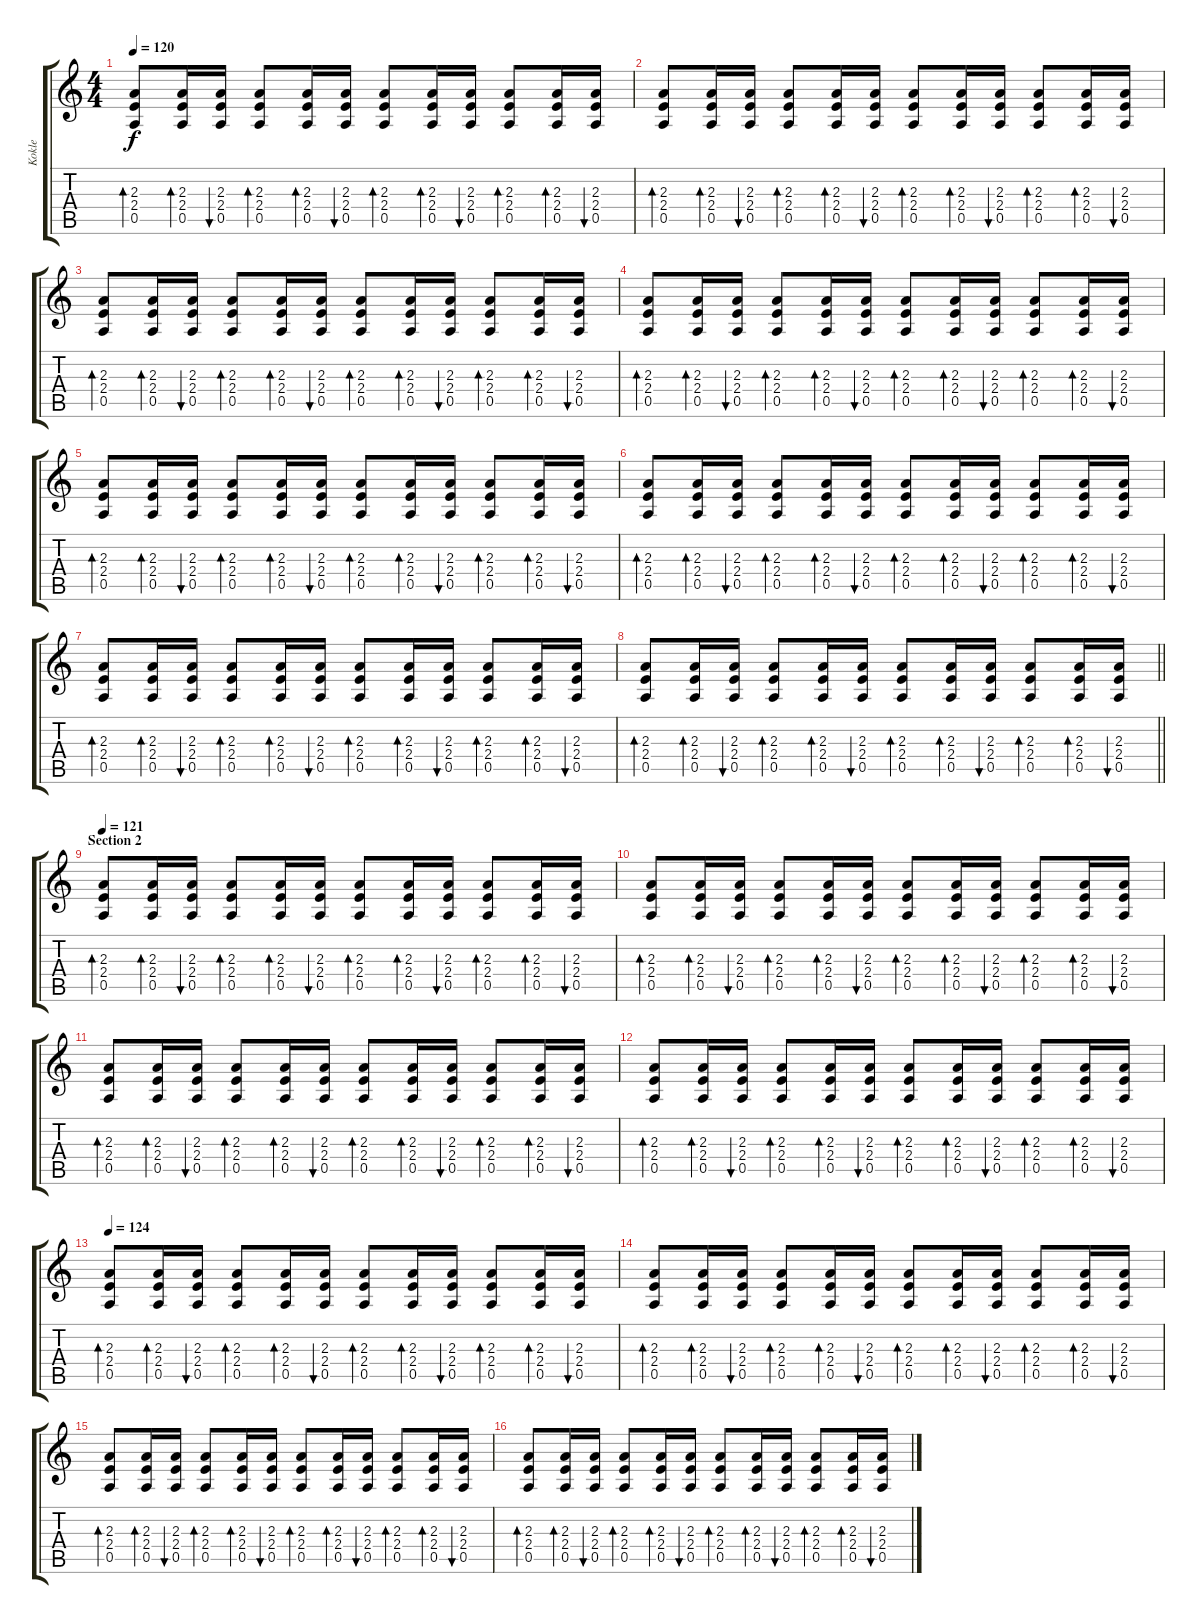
\track ("Kokle" "Kokle") {instrument acousticguitarsteel}
\staff {score tabs}
\tuning (E4 B3 G3 D3 A2 E2) {hide}
\ts (4 4)
\tempo 120
\clef g2
\ks c
(2.3 2.4 0.5).8{bd 60 dy f} (2.3 2.4 0.5).16{bd 60} (2.3 2.4 0.5).16{bu 60} (2.3 2.4 0.5).8{bd 60} (2.3 2.4 0.5).16{bd 60} (2.3 2.4 0.5).16{bu 60} (2.3 2.4 0.5).8{bd 60} (2.3 2.4 0.5).16{bd 60} (2.3 2.4 0.5).16{bu 60} (2.3 2.4 0.5).8{bd 60} (2.3 2.4 0.5).16{bd 60} (2.3 2.4 0.5).16{bu 60} |
(2.3 2.4 0.5).8{bd 60} (2.3 2.4 0.5).16{bd 60} (2.3 2.4 0.5).16{bu 60} (2.3 2.4 0.5).8{bd 60} (2.3 2.4 0.5).16{bd 60} (2.3 2.4 0.5).16{bu 60} (2.3 2.4 0.5).8{bd 60} (2.3 2.4 0.5).16{bd 60} (2.3 2.4 0.5).16{bu 60} (2.3 2.4 0.5).8{bd 60} (2.3 2.4 0.5).16{bd 60} (2.3 2.4 0.5).16{bu 60} |
(2.3 2.4 0.5).8{bd 60} (2.3 2.4 0.5).16{bd 60} (2.3 2.4 0.5).16{bu 60} (2.3 2.4 0.5).8{bd 60} (2.3 2.4 0.5).16{bd 60} (2.3 2.4 0.5).16{bu 60} (2.3 2.4 0.5).8{bd 60} (2.3 2.4 0.5).16{bd 60} (2.3 2.4 0.5).16{bu 60} (2.3 2.4 0.5).8{bd 60} (2.3 2.4 0.5).16{bd 60} (2.3 2.4 0.5).16{bu 60} |
(2.3 2.4 0.5).8{bd 60} (2.3 2.4 0.5).16{bd 60} (2.3 2.4 0.5).16{bu 60} (2.3 2.4 0.5).8{bd 60} (2.3 2.4 0.5).16{bd 60} (2.3 2.4 0.5).16{bu 60} (2.3 2.4 0.5).8{bd 60} (2.3 2.4 0.5).16{bd 60} (2.3 2.4 0.5).16{bu 60} (2.3 2.4 0.5).8{bd 60} (2.3 2.4 0.5).16{bd 60} (2.3 2.4 0.5).16{bu 60} |
(2.3 2.4 0.5).8{bd 60} (2.3 2.4 0.5).16{bd 60} (2.3 2.4 0.5).16{bu 60} (2.3 2.4 0.5).8{bd 60} (2.3 2.4 0.5).16{bd 60} (2.3 2.4 0.5).16{bu 60} (2.3 2.4 0.5).8{bd 60} (2.3 2.4 0.5).16{bd 60} (2.3 2.4 0.5).16{bu 60} (2.3 2.4 0.5).8{bd 60} (2.3 2.4 0.5).16{bd 60} (2.3 2.4 0.5).16{bu 60} |
(2.3 2.4 0.5).8{bd 60} (2.3 2.4 0.5).16{bd 60} (2.3 2.4 0.5).16{bu 60} (2.3 2.4 0.5).8{bd 60} (2.3 2.4 0.5).16{bd 60} (2.3 2.4 0.5).16{bu 60} (2.3 2.4 0.5).8{bd 60} (2.3 2.4 0.5).16{bd 60} (2.3 2.4 0.5).16{bu 60} (2.3 2.4 0.5).8{bd 60} (2.3 2.4 0.5).16{bd 60} (2.3 2.4 0.5).16{bu 60} |
(2.3 2.4 0.5).8{bd 60} (2.3 2.4 0.5).16{bd 60} (2.3 2.4 0.5).16{bu 60} (2.3 2.4 0.5).8{bd 60} (2.3 2.4 0.5).16{bd 60} (2.3 2.4 0.5).16{bu 60} (2.3 2.4 0.5).8{bd 60} (2.3 2.4 0.5).16{bd 60} (2.3 2.4 0.5).16{bu 60} (2.3 2.4 0.5).8{bd 60} (2.3 2.4 0.5).16{bd 60} (2.3 2.4 0.5).16{bu 60} |
\barLineRight lightlight
(2.3 2.4 0.5).8{bd 60} (2.3 2.4 0.5).16{bd 60} (2.3 2.4 0.5).16{bu 60} (2.3 2.4 0.5).8{bd 60} (2.3 2.4 0.5).16{bd 60} (2.3 2.4 0.5).16{bu 60} (2.3 2.4 0.5).8{bd 60} (2.3 2.4 0.5).16{bd 60} (2.3 2.4 0.5).16{bu 60} (2.3 2.4 0.5).8{bd 60} (2.3 2.4 0.5).16{bd 60} (2.3 2.4 0.5).16{bu 60} |
\section ("" "Section 2")
\tempo 121
(2.3 2.4 0.5).8{bd 60} (2.3 2.4 0.5).16{bd 60} (2.3 2.4 0.5).16{bu 60} (2.3 2.4 0.5).8{bd 60} (2.3 2.4 0.5).16{bd 60} (2.3 2.4 0.5).16{bu 60} (2.3 2.4 0.5).8{bd 60} (2.3 2.4 0.5).16{bd 60} (2.3 2.4 0.5).16{bu 60} (2.3 2.4 0.5).8{bd 60} (2.3 2.4 0.5).16{bd 60} (2.3 2.4 0.5).16{bu 60} |
(2.3 2.4 0.5).8{bd 60} (2.3 2.4 0.5).16{bd 60} (2.3 2.4 0.5).16{bu 60} (2.3 2.4 0.5).8{bd 60} (2.3 2.4 0.5).16{bd 60} (2.3 2.4 0.5).16{bu 60} (2.3 2.4 0.5).8{bd 60} (2.3 2.4 0.5).16{bd 60} (2.3 2.4 0.5).16{bu 60} (2.3 2.4 0.5).8{bd 60} (2.3 2.4 0.5).16{bd 60} (2.3 2.4 0.5).16{bu 60} |
(2.3 2.4 0.5).8{bd 60} (2.3 2.4 0.5).16{bd 60} (2.3 2.4 0.5).16{bu 60} (2.3 2.4 0.5).8{bd 60} (2.3 2.4 0.5).16{bd 60} (2.3 2.4 0.5).16{bu 60} (2.3 2.4 0.5).8{bd 60} (2.3 2.4 0.5).16{bd 60} (2.3 2.4 0.5).16{bu 60} (2.3 2.4 0.5).8{bd 60} (2.3 2.4 0.5).16{bd 60} (2.3 2.4 0.5).16{bu 60} |
(2.3 2.4 0.5).8{bd 60} (2.3 2.4 0.5).16{bd 60} (2.3 2.4 0.5).16{bu 60} (2.3 2.4 0.5).8{bd 60} (2.3 2.4 0.5).16{bd 60} (2.3 2.4 0.5).16{bu 60} (2.3 2.4 0.5).8{bd 60} (2.3 2.4 0.5).16{bd 60} (2.3 2.4 0.5).16{bu 60} (2.3 2.4 0.5).8{bd 60} (2.3 2.4 0.5).16{bd 60} (2.3 2.4 0.5).16{bu 60} |
\tempo 124
(2.3 2.4 0.5).8{bd 60} (2.3 2.4 0.5).16{bd 60} (2.3 2.4 0.5).16{bu 60} (2.3 2.4 0.5).8{bd 60} (2.3 2.4 0.5).16{bd 60} (2.3 2.4 0.5).16{bu 60} (2.3 2.4 0.5).8{bd 60} (2.3 2.4 0.5).16{bd 60} (2.3 2.4 0.5).16{bu 60} (2.3 2.4 0.5).8{bd 60} (2.3 2.4 0.5).16{bd 60} (2.3 2.4 0.5).16{bu 60} |
(2.3 2.4 0.5).8{bd 60} (2.3 2.4 0.5).16{bd 60} (2.3 2.4 0.5).16{bu 60} (2.3 2.4 0.5).8{bd 60} (2.3 2.4 0.5).16{bd 60} (2.3 2.4 0.5).16{bu 60} (2.3 2.4 0.5).8{bd 60} (2.3 2.4 0.5).16{bd 60} (2.3 2.4 0.5).16{bu 60} (2.3 2.4 0.5).8{bd 60} (2.3 2.4 0.5).16{bd 60} (2.3 2.4 0.5).16{bu 60} |
(2.3 2.4 0.5).8{bd 60} (2.3 2.4 0.5).16{bd 60} (2.3 2.4 0.5).16{bu 60} (2.3 2.4 0.5).8{bd 60} (2.3 2.4 0.5).16{bd 60} (2.3 2.4 0.5).16{bu 60} (2.3 2.4 0.5).8{bd 60} (2.3 2.4 0.5).16{bd 60} (2.3 2.4 0.5).16{bu 60} (2.3 2.4 0.5).8{bd 60} (2.3 2.4 0.5).16{bd 60} (2.3 2.4 0.5).16{bu 60} |
(2.3 2.4 0.5).8{bd 60} (2.3 2.4 0.5).16{bd 60} (2.3 2.4 0.5).16{bu 60} (2.3 2.4 0.5).8{bd 60} (2.3 2.4 0.5).16{bd 60} (2.3 2.4 0.5).16{bu 60} (2.3 2.4 0.5).8{bd 60} (2.3 2.4 0.5).16{bd 60} (2.3 2.4 0.5).16{bu 60} (2.3 2.4 0.5).8{bd 60} (2.3 2.4 0.5).16{bd 60} (2.3 2.4 0.5).16{bu 60}
